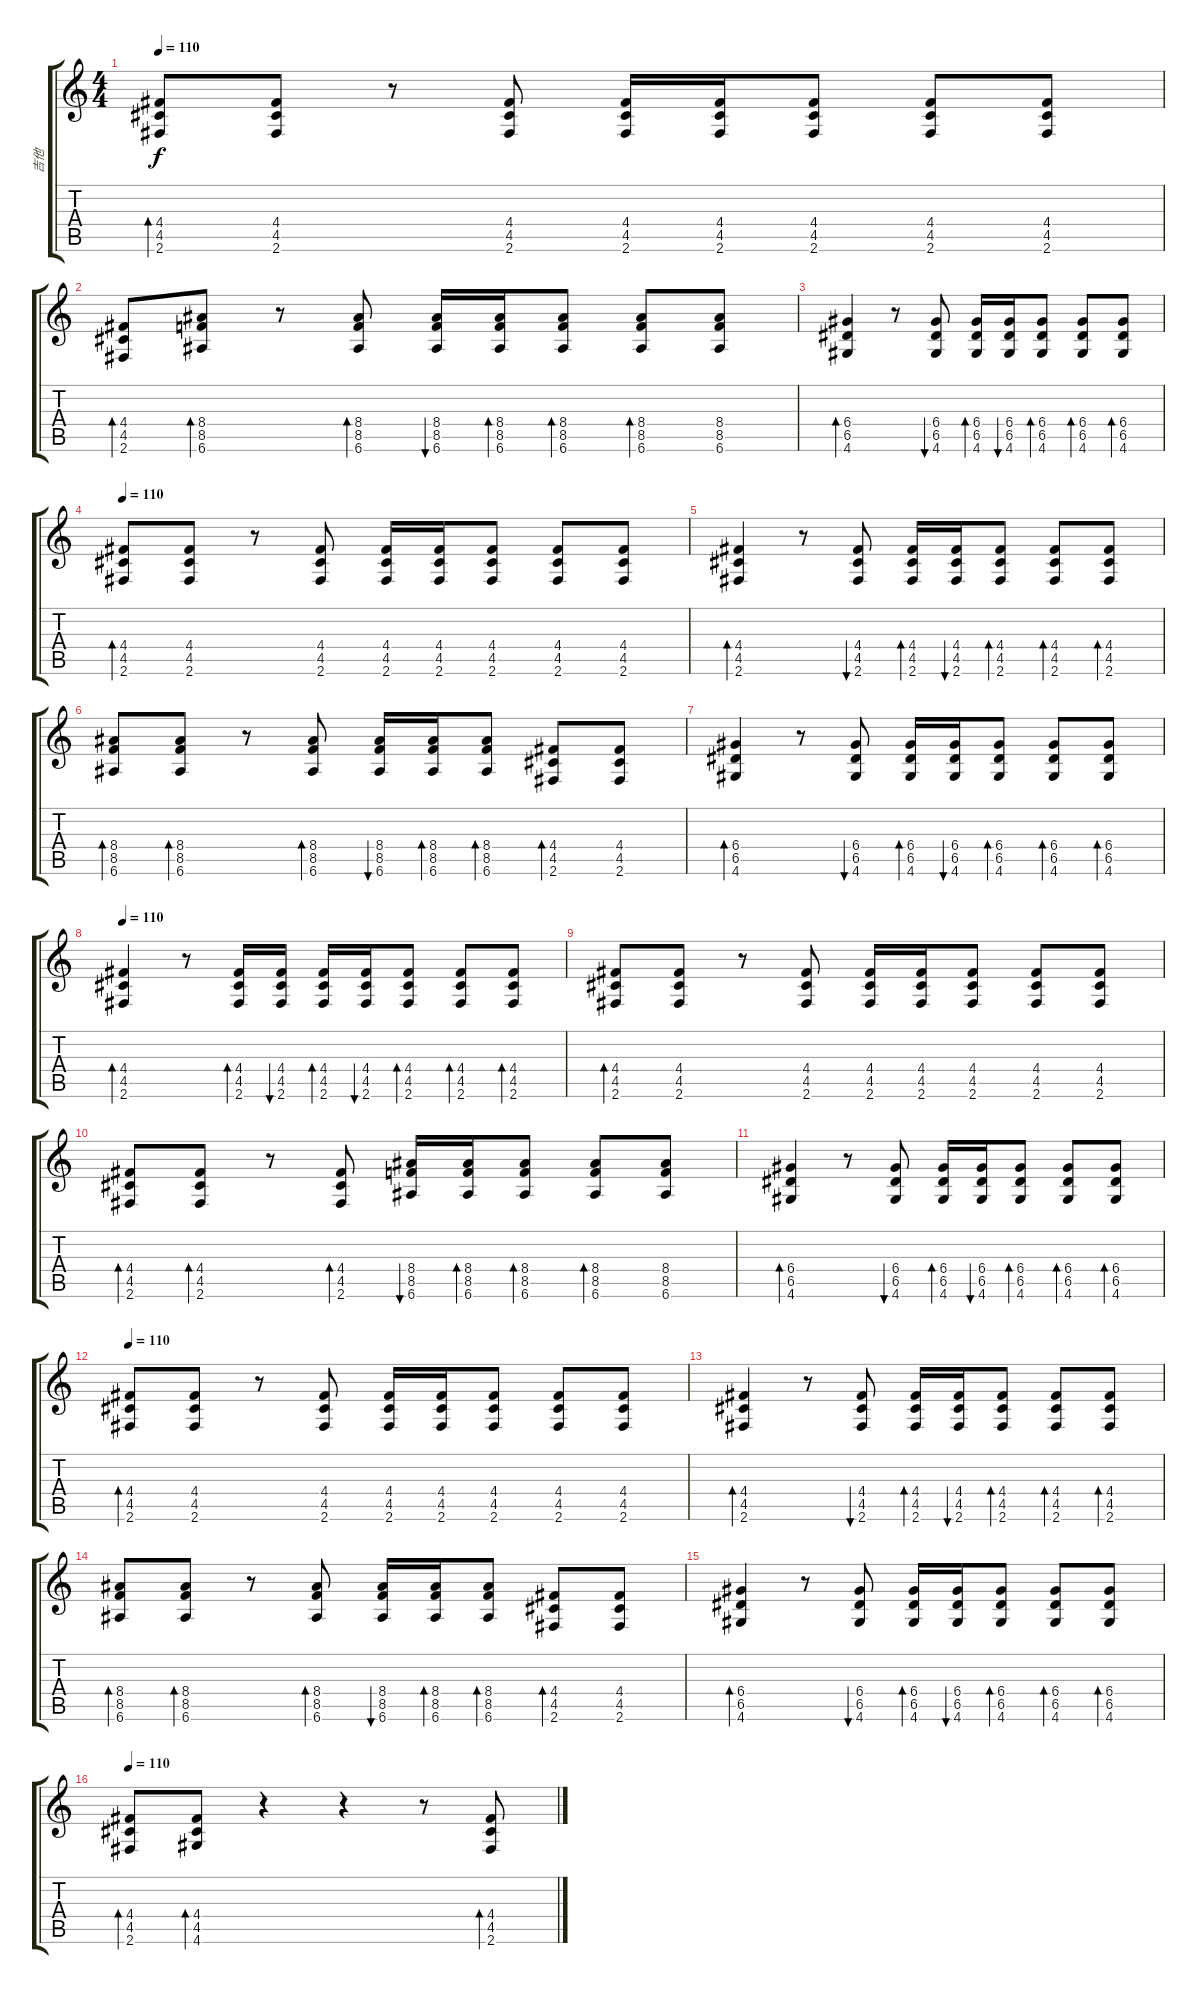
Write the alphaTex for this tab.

\track ("吉他" "吉他") {instrument electricguitarmuted}
\staff {score tabs}
\tuning (E4 B3 G3 D3 A2 E2) {hide}
\ts (4 4)
\tempo 110
\clef g2
\ks c
(4.4 4.5 2.6).8{bd 60 dy f} (4.4 4.5 2.6).8 r.8 (4.4 4.5 2.6).8 (4.4 4.5 2.6).16 (4.4 4.5 2.6).16 (4.4 4.5 2.6).8 (4.4 4.5 2.6).8 (4.4 4.5 2.6).8 |
(4.4 4.5 2.6).8{bd 60} (8.4 8.5 6.6).8{bd 60} r.8 (8.4 8.5 6.6).8{bd 60} (8.4 8.5 6.6).16{bu 60} (8.4 8.5 6.6).16{bd 60} (8.4 8.5 6.6).8{bd 60} (8.4 8.5 6.6).8{bd 60} (8.4 8.5 6.6).8 |
(6.4 6.5 4.6).4{bd 60} r.8 (6.4 6.5 4.6).8{bu 60} (6.4 6.5 4.6).16{bd 60} (6.4 6.5 4.6).16{bu 60} (6.4 6.5 4.6).8{bd 60} (6.4 6.5 4.6).8{bd 60} (6.4 6.5 4.6).8{bd 60} |
\tempo 110
(4.4 4.5 2.6).8{bd 60} (4.4 4.5 2.6).8 r.8 (4.4 4.5 2.6).8 (4.4 4.5 2.6).16 (4.4 4.5 2.6).16 (4.4 4.5 2.6).8 (4.4 4.5 2.6).8 (4.4 4.5 2.6).8 |
(4.4 4.5 2.6).4{bd 60} r.8 (4.4 4.5 2.6).8{bu 60} (4.4 4.5 2.6).16{bd 60} (4.4 4.5 2.6).16{bu 60} (4.4 4.5 2.6).8{bd 60} (4.4 4.5 2.6).8{bd 60} (4.4 4.5 2.6).8{bd 60} |
(8.4 8.5 6.6).8{bd 60} (8.4 8.5 6.6).8{bd 60} r.8 (8.4 8.5 6.6).8{bd 60} (8.4 8.5 6.6).16{bu 60} (8.4 8.5 6.6).16{bd 60} (8.4 8.5 6.6).8{bd 60} (4.4 4.5 2.6).8{bd 60} (4.4 4.5 2.6).8 |
(6.4 6.5 4.6).4{bd 60} r.8 (6.4 6.5 4.6).8{bu 60} (6.4 6.5 4.6).16{bd 60} (6.4 6.5 4.6).16{bu 60} (6.4 6.5 4.6).8{bd 60} (6.4 6.5 4.6).8{bd 60} (6.4 6.5 4.6).8{bd 60} |
\tempo 110
(4.4 4.5 2.6).4{bd 60} r.8 (4.4 4.5 2.6).16{bd 60} (4.4 4.5 2.6).16{bu 60} (4.4 4.5 2.6).16{bd 60} (4.4 4.5 2.6).16{bu 60} (4.4 4.5 2.6).8{bd 60} (4.4 4.5 2.6).8{bd 60} (4.4 4.5 2.6).8{bd 60} |
(4.4 4.5 2.6).8{bd 60} (4.4 4.5 2.6).8 r.8 (4.4 4.5 2.6).8 (4.4 4.5 2.6).16 (4.4 4.5 2.6).16 (4.4 4.5 2.6).8 (4.4 4.5 2.6).8 (4.4 4.5 2.6).8 |
(4.4 4.5 2.6).8{bd 60} (4.4 4.5 2.6).8{bd 60} r.8 (4.4 4.5 2.6).8{bd 60} (8.4 8.5 6.6).16{bu 60} (8.4 8.5 6.6).16{bd 60} (8.4 8.5 6.6).8{bd 60} (8.4 8.5 6.6).8{bd 60} (8.4 8.5 6.6).8 |
(6.4 6.5 4.6).4{bd 60} r.8 (6.4 6.5 4.6).8{bu 60} (6.4 6.5 4.6).16{bd 60} (6.4 6.5 4.6).16{bu 60} (6.4 6.5 4.6).8{bd 60} (6.4 6.5 4.6).8{bd 60} (6.4 6.5 4.6).8{bd 60} |
\tempo 110
(4.4 4.5 2.6).8{bd 60} (4.4 4.5 2.6).8 r.8 (4.4 4.5 2.6).8 (4.4 4.5 2.6).16 (4.4 4.5 2.6).16 (4.4 4.5 2.6).8 (4.4 4.5 2.6).8 (4.4 4.5 2.6).8 |
(4.4 4.5 2.6).4{bd 60} r.8 (4.4 4.5 2.6).8{bu 60} (4.4 4.5 2.6).16{bd 60} (4.4 4.5 2.6).16{bu 60} (4.4 4.5 2.6).8{bd 60} (4.4 4.5 2.6).8{bd 60} (4.4 4.5 2.6).8{bd 60} |
(8.4 8.5 6.6).8{bd 60} (8.4 8.5 6.6).8{bd 60} r.8 (8.4 8.5 6.6).8{bd 60} (8.4 8.5 6.6).16{bu 60} (8.4 8.5 6.6).16{bd 60} (8.4 8.5 6.6).8{bd 60} (4.4 4.5 2.6).8{bd 60} (4.4 4.5 2.6).8 |
(6.4 6.5 4.6).4{bd 60} r.8 (6.4 6.5 4.6).8{bu 60} (6.4 6.5 4.6).16{bd 60} (6.4 6.5 4.6).16{bu 60} (6.4 6.5 4.6).8{bd 60} (6.4 6.5 4.6).8{bd 60} (6.4 6.5 4.6).8{bd 60} |
\tempo 110
(4.4 4.5 2.6).8{bd 60} (4.4 4.5 4.6).8{bd 60} r.4 r.4 r.8 (4.4 4.5 2.6).8{bd 60}
